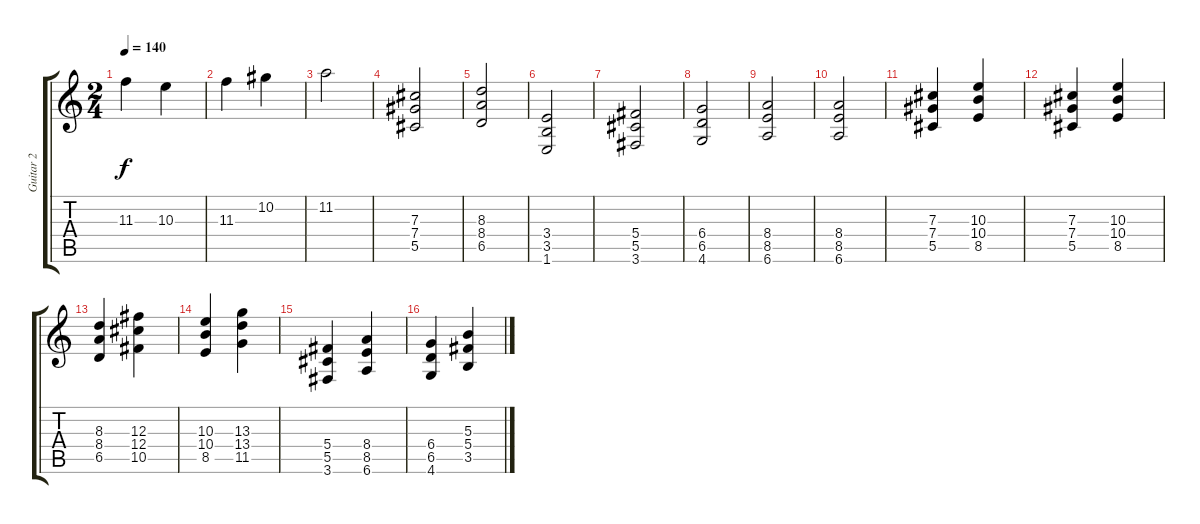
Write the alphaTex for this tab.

\track ("Guitar 2" "Guitar 2") {instrument distortionguitar}
\staff {score tabs}
\tuning (Eb4 Bb3 Gb3 Db3 Ab2 Eb2) {hide}
\ts (2 4)
\tempo 140
\clef g2
\ks c
11.3.4{dy f} 10.3.4 |
11.3.4 10.2.4 |
11.2.2 |
(7.3 7.4 5.5).2 |
(8.3 8.4 6.5).2 |
(3.4 3.5 1.6).2 |
(5.4 5.5 3.6).2 |
(6.4 6.5 4.6).2 |
(8.4 8.5 6.6).2 |
(8.4 8.5 6.6).2 |
(7.3 7.4 5.5).4 (10.3 10.4 8.5).4 |
(7.3 7.4 5.5).4 (10.3 10.4 8.5).4 |
(8.3 8.4 6.5).4 (12.3 12.4 10.5).4 |
(10.3 10.4 8.5).4 (13.3 13.4 11.5).4 |
(5.4 5.5 3.6).4 (8.4 8.5 6.6).4 |
(6.4 6.5 4.6).4 (5.3 5.4 3.5).4
